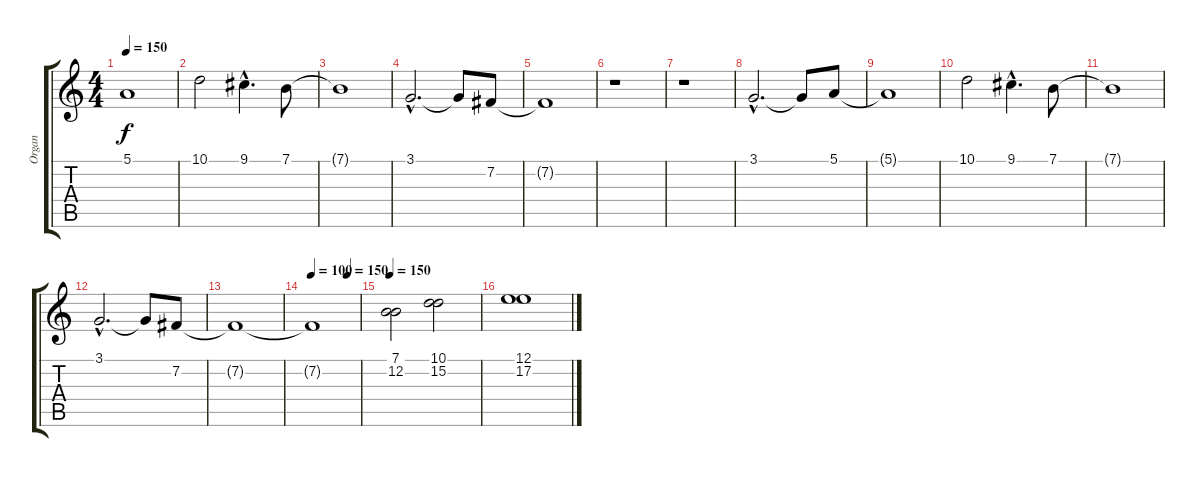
\track ("Organ" "Organ") {instrument drawbarorgan}
\staff {score tabs}
\tuning (E4 B3 G3 D3 A2 E2) {hide}
\ts (4 4)
\tempo 150
\clef g2
\ks c
5.1{t}.1{dy f} |
10.1.2 9.1{hac}.4{d} 7.1.8 |
7.1{t}.1 |
3.1{hac}.2{d} 3.1{t}.8 7.2.8 |
7.2{t}.1 |
r.1 |
r.1 |
3.1{hac}.2{d} 3.1{t}.8 5.1.8 |
5.1{t}.1 |
10.1.2 9.1{hac}.4{d} 7.1.8 |
7.1{t}.1 |
3.1{hac}.2{d} 3.1{t}.8 7.2.8 |
7.2{t}.1{volume 10} |
\tempo 100
\tempo (150 0.75)
7.2{t}.1 |
\tempo 150
(7.1 12.2).2{volume 13} (10.1 15.2).2 |
(12.1 17.2).1
